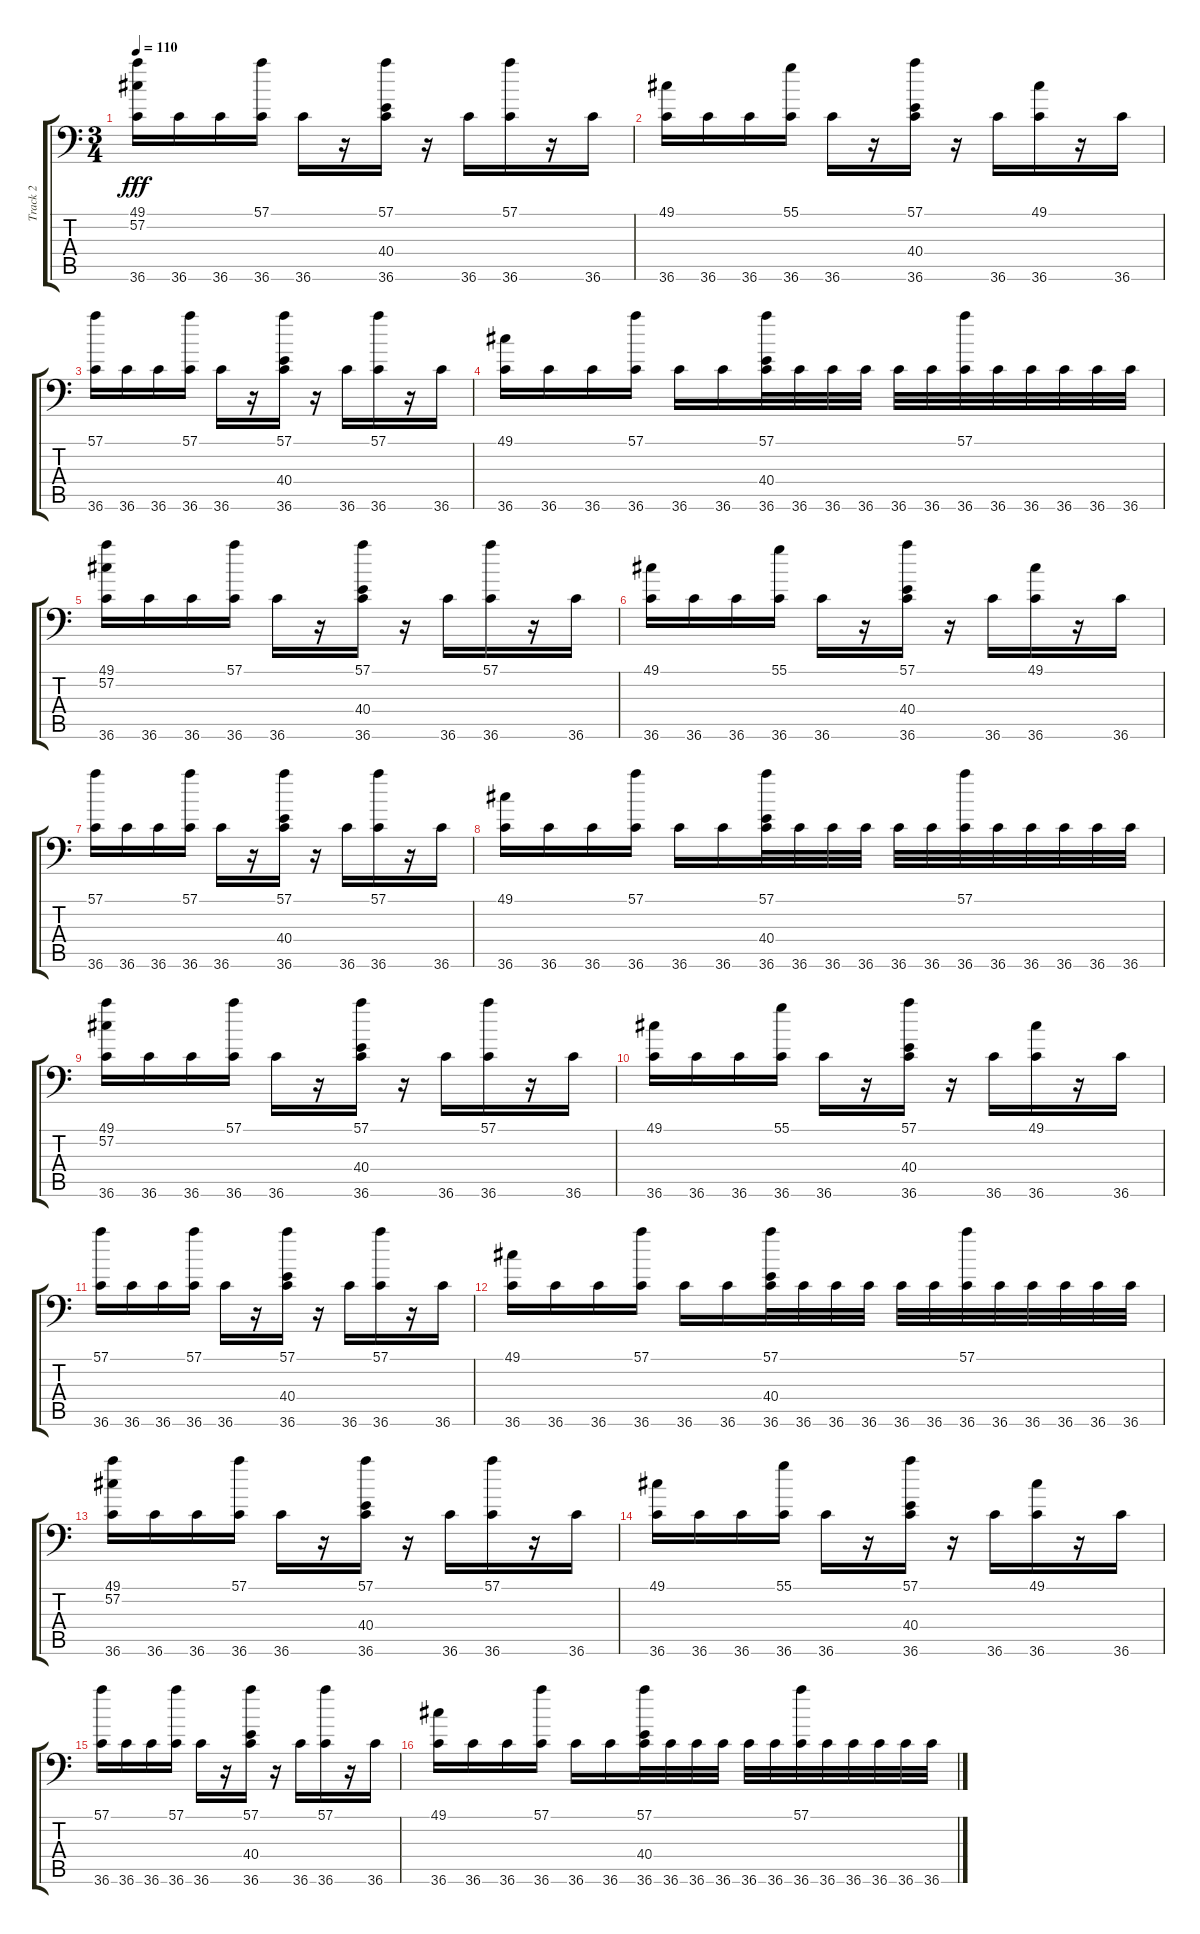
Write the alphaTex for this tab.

\track ("Track 2" "Track 2") {instrument acousticgrandpiano}
\staff {score tabs}
\tuning (C-1 C-1 C-1 C-1 C-1 C-1) {hide}
\ts (3 4)
\tempo 110
\clef f4
\ks c
(49.1 57.2 36.6).16{dy fff} 36.6.16 36.6.16 (57.1 36.6).16 36.6.16 r.16 (57.1 40.4 36.6).16 r.16 36.6.16 (57.1 36.6).16 r.16 36.6.16 |
(49.1 36.6).16 36.6.16 36.6.16 (55.1 36.6).16 36.6.16 r.16 (57.1 40.4 36.6).16 r.16 36.6.16 (49.1 36.6).16 r.16 36.6.16 |
(57.1 36.6).16 36.6.16 36.6.16 (57.1 36.6).16 36.6.16 r.16 (57.1 40.4 36.6).16 r.16 36.6.16 (57.1 36.6).16 r.16 36.6.16 |
(49.1 36.6).16 36.6.16 36.6.16 (57.1 36.6).16 36.6.16 36.6.16 (57.1 40.4 36.6).32 36.6.32 36.6.32 36.6.32 36.6.32 36.6.32 (57.1 36.6).32 36.6.32 36.6.32 36.6.32 36.6.32 36.6.32 |
(49.1 57.2 36.6).16 36.6.16 36.6.16 (57.1 36.6).16 36.6.16 r.16 (57.1 40.4 36.6).16 r.16 36.6.16 (57.1 36.6).16 r.16 36.6.16 |
(49.1 36.6).16 36.6.16 36.6.16 (55.1 36.6).16 36.6.16 r.16 (57.1 40.4 36.6).16 r.16 36.6.16 (49.1 36.6).16 r.16 36.6.16 |
(57.1 36.6).16 36.6.16 36.6.16 (57.1 36.6).16 36.6.16 r.16 (57.1 40.4 36.6).16 r.16 36.6.16 (57.1 36.6).16 r.16 36.6.16 |
(49.1 36.6).16 36.6.16 36.6.16 (57.1 36.6).16 36.6.16 36.6.16 (57.1 40.4 36.6).32 36.6.32 36.6.32 36.6.32 36.6.32 36.6.32 (57.1 36.6).32 36.6.32 36.6.32 36.6.32 36.6.32 36.6.32 |
(49.1 57.2 36.6).16 36.6.16 36.6.16 (57.1 36.6).16 36.6.16 r.16 (57.1 40.4 36.6).16 r.16 36.6.16 (57.1 36.6).16 r.16 36.6.16 |
(49.1 36.6).16 36.6.16 36.6.16 (55.1 36.6).16 36.6.16 r.16 (57.1 40.4 36.6).16 r.16 36.6.16 (49.1 36.6).16 r.16 36.6.16 |
(57.1 36.6).16 36.6.16 36.6.16 (57.1 36.6).16 36.6.16 r.16 (57.1 40.4 36.6).16 r.16 36.6.16 (57.1 36.6).16 r.16 36.6.16 |
(49.1 36.6).16 36.6.16 36.6.16 (57.1 36.6).16 36.6.16 36.6.16 (57.1 40.4 36.6).32 36.6.32 36.6.32 36.6.32 36.6.32 36.6.32 (57.1 36.6).32 36.6.32 36.6.32 36.6.32 36.6.32 36.6.32 |
(49.1 57.2 36.6).16 36.6.16 36.6.16 (57.1 36.6).16 36.6.16 r.16 (57.1 40.4 36.6).16 r.16 36.6.16 (57.1 36.6).16 r.16 36.6.16 |
(49.1 36.6).16 36.6.16 36.6.16 (55.1 36.6).16 36.6.16 r.16 (57.1 40.4 36.6).16 r.16 36.6.16 (49.1 36.6).16 r.16 36.6.16 |
(57.1 36.6).16 36.6.16 36.6.16 (57.1 36.6).16 36.6.16 r.16 (57.1 40.4 36.6).16 r.16 36.6.16 (57.1 36.6).16 r.16 36.6.16 |
(49.1 36.6).16 36.6.16 36.6.16 (57.1 36.6).16 36.6.16 36.6.16 (57.1 40.4 36.6).32 36.6.32 36.6.32 36.6.32 36.6.32 36.6.32 (57.1 36.6).32 36.6.32 36.6.32 36.6.32 36.6.32 36.6.32
